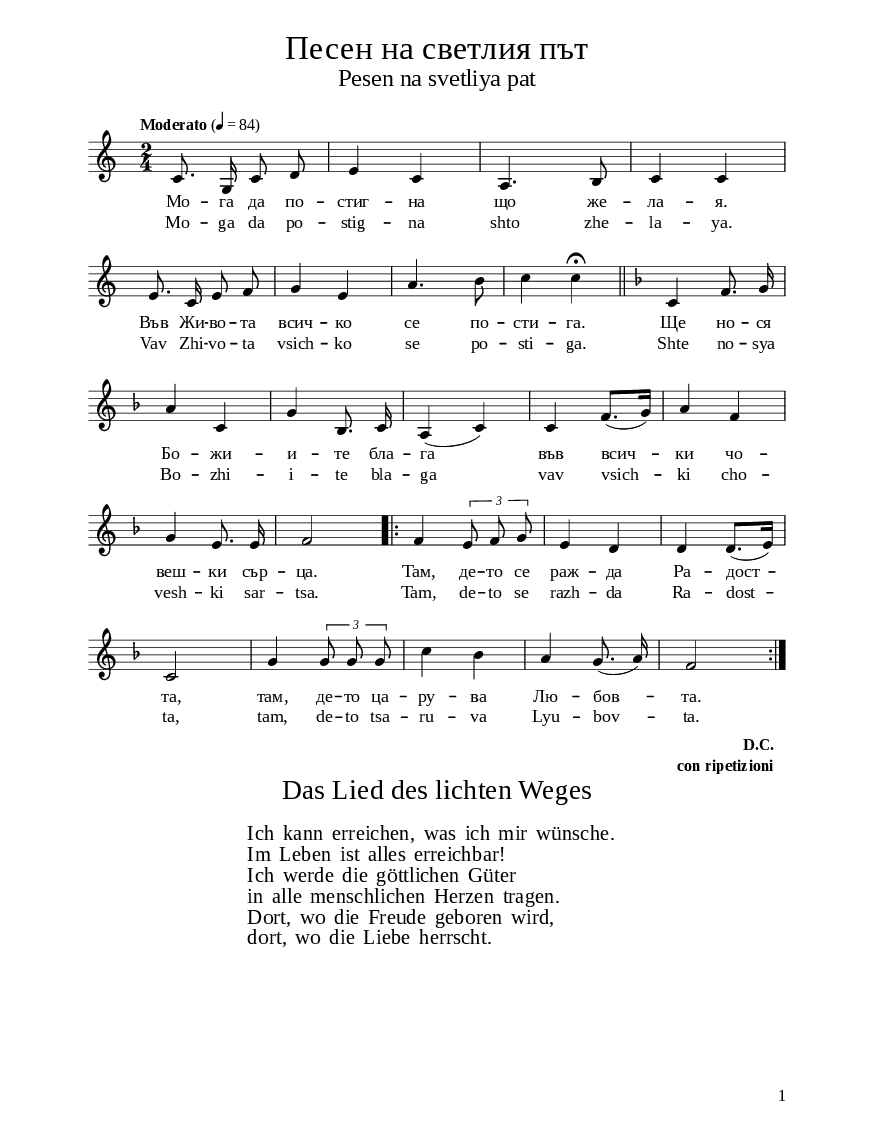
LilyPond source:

\version "2.24.0"

% include paper part and global functions
\include "include/globals.ily"

\bookpart {
  \include "include/bookpart-paper.ily"
  \score {
    \include "include/score-layout.ily"



    \new Voice \relative c' {
      \clef treble
      \key c \major
      \time 2/4
      \tempoFunc "Moderato" 4 "84"
      \autoBeamOff
      c8. g16 c8 d8 |  e4 c4 |  a4. b8 |   c4 c4 | \break


      e8. c16 e8 f8 |  g4 e4 |  a4. b8 | c4 c4 \fermata \bar "||" \key f \major c,4 f8. g16 | \break


      a4 c,4 | g'4 bes,8. c16 | a4 ( c4 ) | c4 \autoBeamOn f8. ( g16 ) |  a4 f4 |  \break


      \autoBeamOff g4 e8. e16 | f2 \repeat volta 2  {
        f4 \tuplet 3/2  { e8 f8 g8 } | e4 d4 | d4 \autoBeamOn d8. ( e16 ) | \break


        c2 | g'4  \autoBeamOff \tuplet 3/2 { g8 g8 g8 } | c4 bes4 | a4 g8. ( a16 ) | f2  \break
      }

    }

    \addlyrics {
      Мо  --  га   да
      по  --  стиг  --  на   що   же  --  ла  --  я.   Във   Жи  --  во
      --  та   всич  --  ко   се   по  --  сти  --  га.   Ще   но  --  ся
      Бо  --  жи  --  и  --  те   бла  --  га   във   всич  --  ки   чо
      --  веш  --  ки   сър  --  ца.   Там,   де  --  то   се   раж  --
      да   Ра  --  дост  --  та,   там,   де  --  то   ца  --  ру  --
      ва   Лю  --  бов  --  та.
    }
    \addlyrics {
      Mo  --  ga   da
      po  --  stig  --  na   shto   zhe  --  la  --  ya.   Vav   Zhi  --  vo
      --  ta   vsich  --  ko   se   po  --  sti  --  ga.   Shte   no  --  sya
      Bo  --  zhi  --  i  --  te   bla  --  ga   vav   vsich  --  ki   cho
      --  vesh  --  ki   sar  --  tsa.   Tam,   de  --  to   se   razh  --
      da   Ra  --  dost  --  ta,   tam,   de  --  to   tsa  --  ru  --
      va   Lyu  --  bov  --  ta.
    }

    \header {
      title = \titleFunc "Песен на светлия път" "Pesen na svetliya pat"
    }

    \midi{}
  } % score


  \markup \dc-two "D.C." "con ripetizioni"

  

  % include foreign translation(s) of the song


  \version "2.24.1"

\markup \fill-line { \fontsize #deTitleFontSize "Das Lied des lichten Weges" }
\markup \null
\markup \null
\markup \fontsize #deCoupletFontSize {
  \hspace #14
  \override #`(baseline-skip . ,deCoupletBaselineSkip)

  \column {
  

\line { " "Ich kann erreichen, was ich mir wünsche.  }

\line { " "Im Leben ist alles erreichbar! }

\line { " "Ich werde die göttlichen Güter  }

\line { " "in alle menschlichen Herzen tragen. }

\line { " "Dort, wo die Freude geboren wird,  }

\line { " "dort, wo die Liebe herrscht. }

  }
}


} % bookpart
